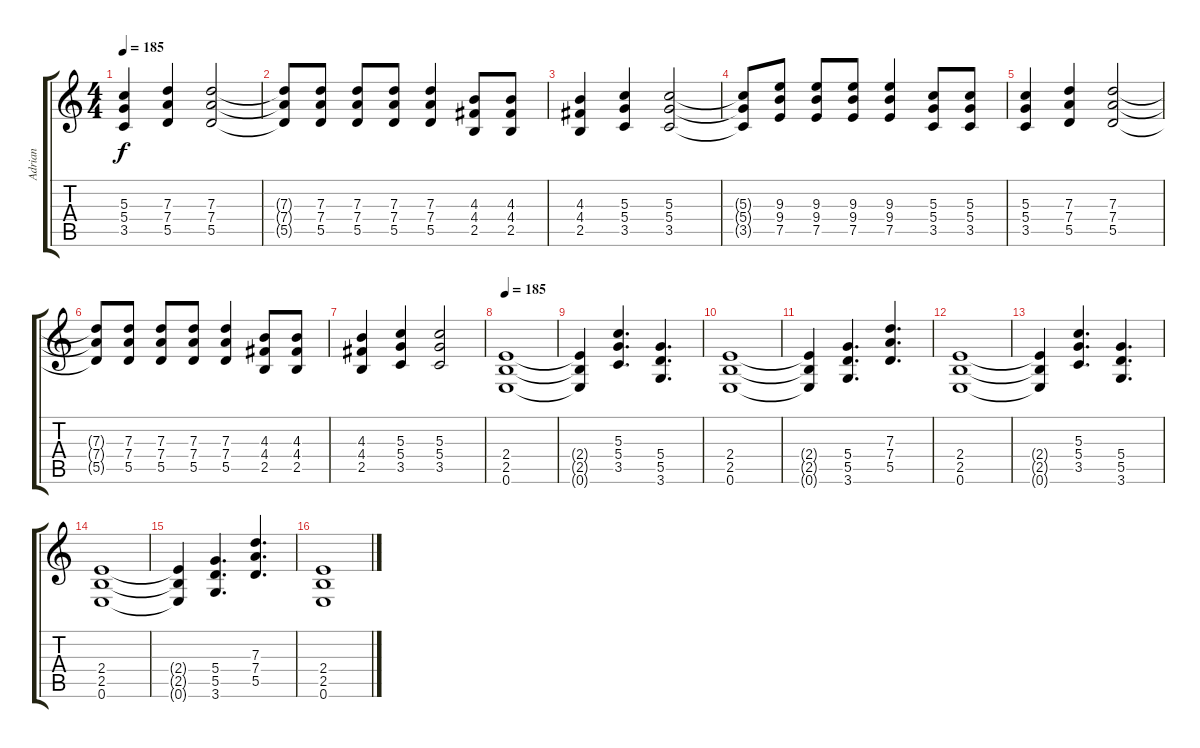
\track ("Adrian" "Adrian") {instrument distortionguitar}
\staff {score tabs}
\tuning (E4 B3 G3 D3 A2 E2) {hide}
\ts (4 4)
\tempo 185
\clef g2
\ks c
(5.3 5.4 3.5).4{dy f} (7.3 7.4 5.5).4 (7.3 7.4 5.5).2 |
(7.3{t} 7.4{t} 5.5{t}).8 (7.3 7.4 5.5).8 (7.3 7.4 5.5).8 (7.3 7.4 5.5).8 (7.3 7.4 5.5).4 (4.3 4.4 2.5).8 (4.3 4.4 2.5).8 |
(4.3 4.4 2.5).4 (5.3 5.4 3.5).4 (5.3 5.4 3.5).2 |
(5.3{t} 5.4{t} 3.5{t}).8 (9.3 9.4 7.5).8 (9.3 9.4 7.5).8 (9.3 9.4 7.5).8 (9.3 9.4 7.5).4 (5.3 5.4 3.5).8 (5.3 5.4 3.5).8 |
(5.3 5.4 3.5).4 (7.3 7.4 5.5).4 (7.3 7.4 5.5).2 |
(7.3{t} 7.4{t} 5.5{t}).8 (7.3 7.4 5.5).8 (7.3 7.4 5.5).8 (7.3 7.4 5.5).8 (7.3 7.4 5.5).4 (4.3 4.4 2.5).8 (4.3 4.4 2.5).8 |
(4.3 4.4 2.5).4 (5.3 5.4 3.5).4 (5.3 5.4 3.5).2 |
\tempo 185
(2.4 2.5 0.6).1 |
(2.4{t} 2.5{t} 0.6{t}).4 (5.3 5.4 3.5).4{d} (5.4 5.5 3.6).4{d} |
(2.4 2.5 0.6).1 |
(2.4{t} 2.5{t} 0.6{t}).4 (5.4 5.5 3.6).4{d} (7.3 7.4 5.5).4{d} |
(2.4 2.5 0.6).1 |
(2.4{t} 2.5{t} 0.6{t}).4 (5.3 5.4 3.5).4{d} (5.4 5.5 3.6).4{d} |
(2.4 2.5 0.6).1 |
(2.4{t} 2.5{t} 0.6{t}).4 (5.4 5.5 3.6).4{d} (7.3 7.4 5.5).4{d} |
(2.4 2.5 0.6).1{volume 8}
